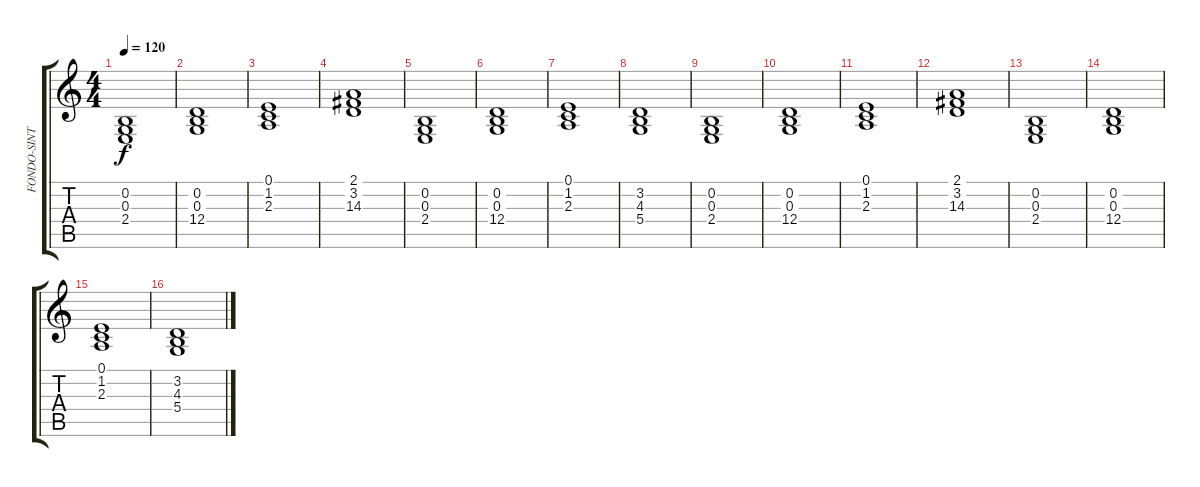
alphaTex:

\track ("FONDO-SINTETIZADOR" "FONDO-SINT") {instrument pad6metallic}
\staff {score tabs}
\tuning (E4 B3 G3 D3 A2 E2) {hide}
\ts (4 4)
\tempo 120
\clef g2
\ks c
(0.2 0.3 2.4).1{dy f} |
(0.2 0.3 12.4).1 |
(0.1 1.2 2.3).1 |
(2.1 3.2 14.3).1 |
(0.2 0.3 2.4).1 |
(0.2 0.3 12.4).1 |
(0.1 1.2 2.3).1 |
(3.2 4.3 5.4).1 |
(0.2 0.3 2.4).1 |
(0.2 0.3 12.4).1 |
(0.1 1.2 2.3).1 |
(2.1 3.2 14.3).1 |
(0.2 0.3 2.4).1 |
(0.2 0.3 12.4).1 |
(0.1 1.2 2.3).1 |
(3.2 4.3 5.4).1
